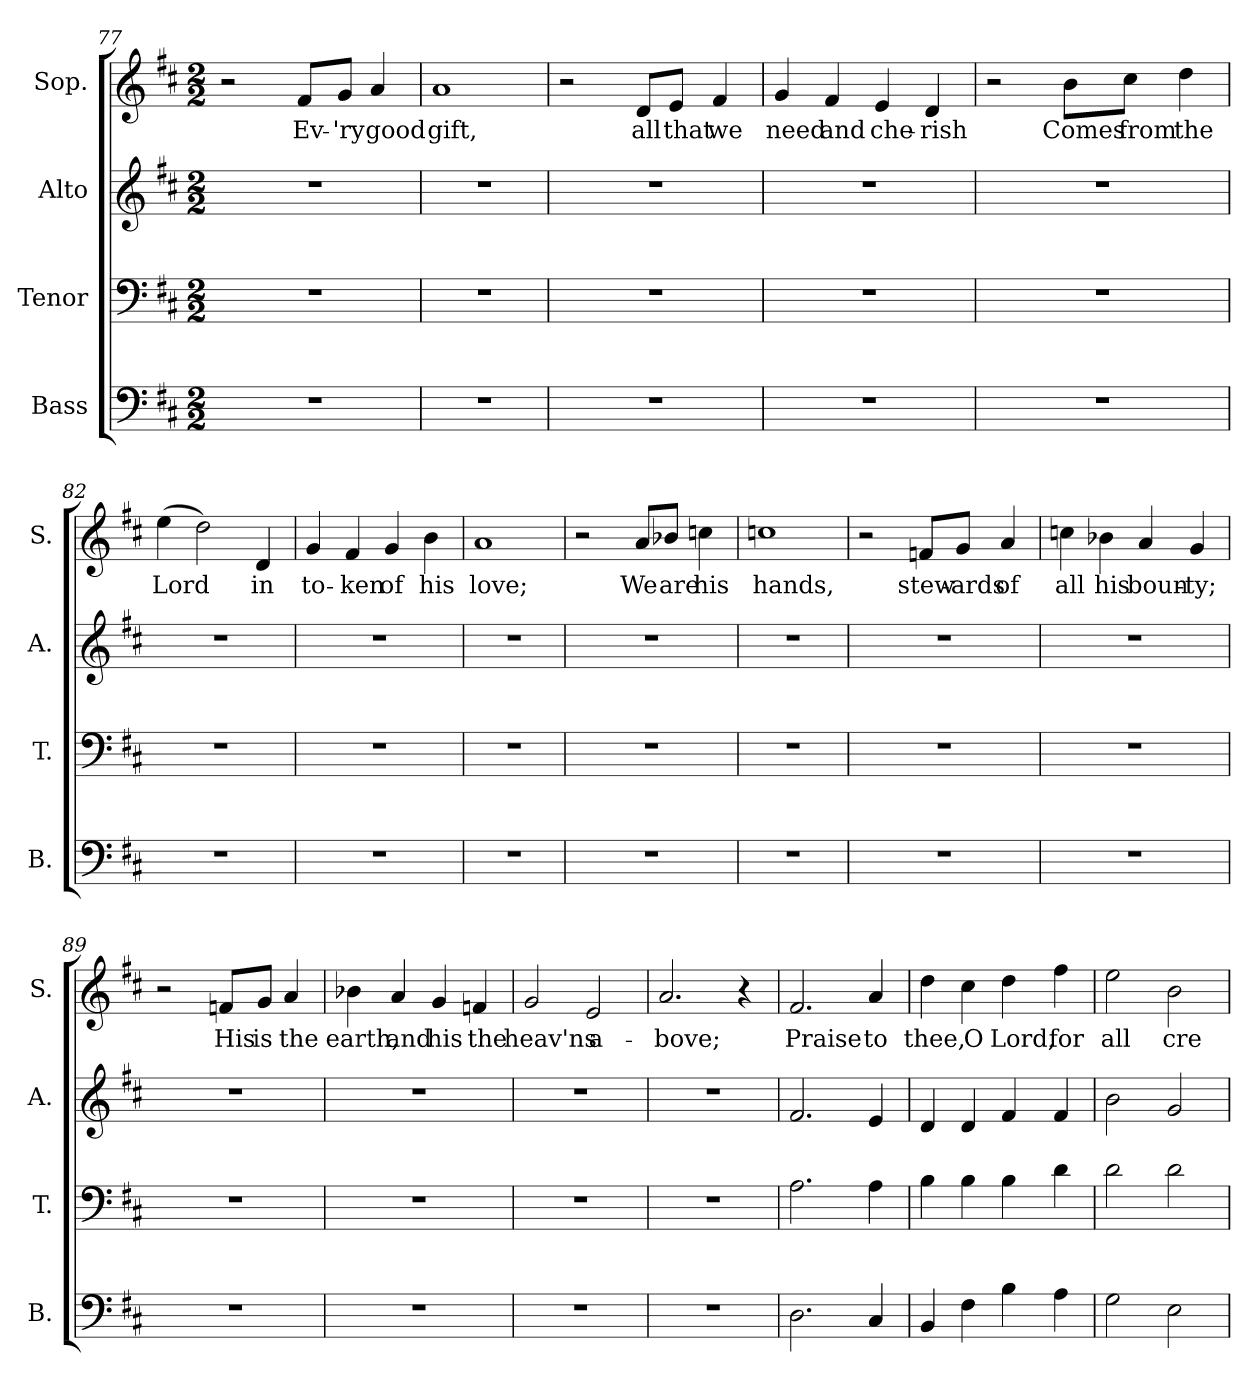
**kern	**kern	**kern	**kern	**text
*part4	*part3	*part2	*part1	*part1
*staff4	*staff3	*staff2	*staff1	*staff1
*I"Bass	*I"Tenor	*I"Alto	*I"Sop.	*
*I'B.	*I'T.	*I'A.	*I'S.	*
!!LO:LB:g=z
*clefF4	*clefF4	*clefG2	*clefG2	*
*k[f#c#]	*k[f#c#]	*k[f#c#]	*k[f#c#]	*
*M2/2	*M2/2	*M2/2	*M2/2	*
=77	=77	=77	=77	=77
1r	1r	1r	2r	.
!	!	!	!	!LO:LY:b
.	.	.	8f#/L	Ev-
!	!	!	!	!LO:LY:b
.	.	.	8g/J	-'ry
!	!	!	!	!LO:LY:b
.	.	.	4a/	good
=78	=78	=78	=78	=78
!	!	!	!	!LO:LY:b
1r	1r	1r	1a	gift,
=79	=79	=79	=79	=79
1r	1r	1r	2r	.
!	!	!	!	!LO:LY:b
.	.	.	8d/L	all
!	!	!	!	!LO:LY:b
.	.	.	8e/J	that
!	!	!	!	!LO:LY:b
.	.	.	4f#/	we
=80	=80	=80	=80	=80
!	!	!	!	!LO:LY:b
1r	1r	1r	4g/	need
!	!	!	!	!LO:LY:b
.	.	.	4f#/	and
!	!	!	!	!LO:LY:b
.	.	.	4e/	che-
!	!	!	!	!LO:LY:b
.	.	.	4d/	-rish
=81	=81	=81	=81	=81
1r	1r	1r	2r	.
!	!	!	!	!LO:LY:b
.	.	.	8b\L	Comes
!	!	!	!	!LO:LY:b
.	.	.	8cc#\J	from
!	!	!	!	!LO:LY:b
.	.	.	4dd\	the
=82	=82	=82	=82	=82
!	!	!	!	!LO:LY:b
1r	1r	1r	(>4ee\	Lord
.	.	.	2dd\)	.
!	!	!	!	!LO:LY:b
.	.	.	4d/	in
!!LO:LB:g=z
=83	=83	=83	=83	=83
!	!	!	!	!LO:LY:b
1r	1r	1r	4g/	to-
!	!	!	!	!LO:LY:b
.	.	.	4f#/	-ken
!	!	!	!	!LO:LY:b
.	.	.	4g/	of
!	!	!	!	!LO:LY:b
.	.	.	4b\	his
=84	=84	=84	=84	=84
!	!	!	!	!LO:LY:b
1r	1r	1r	1a	love;
=85	=85	=85	=85	=85
1r	1r	1r	2r	.
!	!	!	!	!LO:LY:b
.	.	.	8a/L	We
!	!	!	!	!LO:LY:b
.	.	.	8b-X/J	are
!	!	!	!	!LO:LY:b
.	.	.	4ccn\	his
=86	=86	=86	=86	=86
!	!	!	!	!LO:LY:b
1r	1r	1r	1ccn	hands,
=87	=87	=87	=87	=87
1r	1r	1r	2r	.
!	!	!	!	!LO:LY:b
.	.	.	8fn/L	stew-
!	!	!	!	!LO:LY:b
.	.	.	8g/J	-ards
!	!	!	!	!LO:LY:b
.	.	.	4a/	of
=88	=88	=88	=88	=88
!	!	!	!	!LO:LY:b
1r	1r	1r	4ccn\	all
!	!	!	!	!LO:LY:b
.	.	.	4b-X\	his
!	!	!	!	!LO:LY:b
.	.	.	4a/	boun-
!	!	!	!	!LO:LY:b
.	.	.	4g/	-ty;
=89	=89	=89	=89	=89
1r	1r	1r	2r	.
!	!	!	!	!LO:LY:b
.	.	.	8fn/L	His
!	!	!	!	!LO:LY:b
.	.	.	8g/J	is
!	!	!	!	!LO:LY:b
.	.	.	4a/	the
!!LO:LB:g=z
=90	=90	=90	=90	=90
!	!	!	!	!LO:LY:b
1r	1r	1r	4b-X\	earth,
!	!	!	!	!LO:LY:b
.	.	.	4a/	and
!	!	!	!	!LO:LY:b
.	.	.	4g/	his
!	!	!	!	!LO:LY:b
.	.	.	4fn/	the
=91	=91	=91	=91	=91
!	!	!	!	!LO:LY:b
1r	1r	1r	2g/	heav'ns
!	!	!	!	!LO:LY:b
.	.	.	2e/	a-
=92	=92	=92	=92	=92
!	!	!	!	!LO:LY:b
1r	1r	1r	2.a/	-bove;
.	.	.	4r	.
!!LO:LB:g=z
=93	=93	=93	=93	=93
!	!	!	!	!LO:LY:b
2.D\	2.A\	2.f#/	2.f#/	Praise
!	!	!	!	!LO:LY:b
4C#/	4A\	4e/	4a/	to
=94	=94	=94	=94	=94
!	!	!	!	!LO:LY:b
4BB/	4B\	4d/	4dd\	thee,
!	!	!	!	!LO:LY:b
4F#\	4B\	4d/	4cc#\	O
!	!	!	!	!LO:LY:b
4B\	4B\	4f#/	4dd\	Lord,
!	!	!	!	!LO:LY:b
4A\	4d\	4f#/	4ff#\	for
=95	=95	=95	=95	=95
!	!	!	!	!LO:LY:b
2G\	2d\	2b\	2ee\	all
!	!	!	!	!LO:LY:b
2E\	2d\	2g/	2b\	cre
=	=	=	=	=
*-	*-	*-	*-	*-
